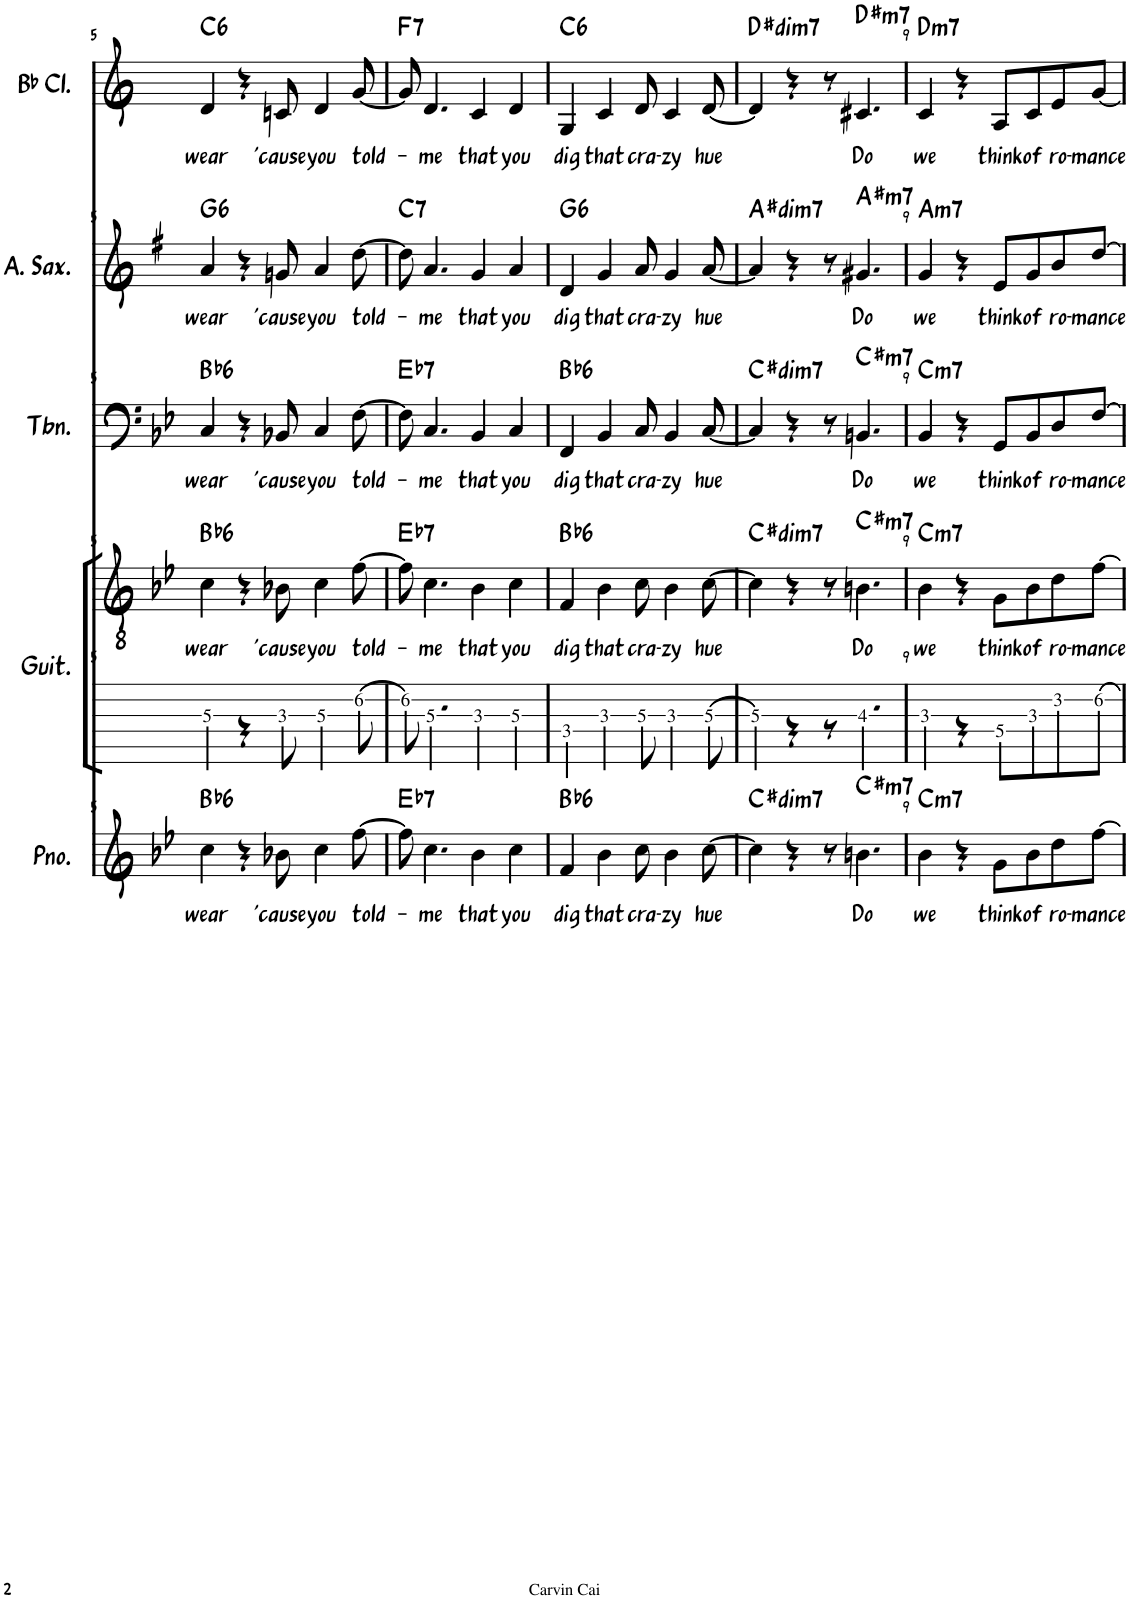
**kern	**text	**harte	**kern	**kern	**text	**harte	**kern	**text	**harte	**kern	**text	**harte	**kern	**text	**harte
*part5	*part5	*part5	*part4	*part4	*part4	*part4	*part3	*part3	*part3	*part2	*part2	*part2	*part1	*part1	*part1
*staff6	*staff6	*	*staff5	*staff4	*staff4	*	*staff3	*staff3	*	*staff2	*staff2	*	*staff1	*staff1	*
*I"钢琴	*	*	*I"原音吉他	*	*	*	*I"长号	*	*	*I"中音萨克斯	*	*	*I"降B调单簧管	*	*
!!LO:PB:g=z
*clefG2	*	*	*	*clefGv2	*	*	*clefF4	*	*	*clefG2	*	*	*clefG2	*	*
*	*	*	*	*	*	*	*	*	*	*Trd5c9	*	*	*Trd1c2	*	*
*k[b-e-]	*	*	*k[b-e-]	*k[b-e-]	*	*	*k[b-e-]	*	*	*k[f#]	*	*	*k[]	*	*
*M4/4	*	*	*M4/4	*M4/4	*	*	*M4/4	*	*	*M4/4	*	*	*M4/4	*	*
=5	=5	=5	=5	=5	=5	=5	=5	=5	=5	=5	=5	=5	=5	=5	=5
!	!LO:LY:b	!LO:H:kt=6	!	!	!LO:LY:b	!LO:H:kt=6	!	!LO:LY:b	!LO:H:kt=6	!	!LO:LY:b	!LO:H:kt=6	!	!LO:LY:b	!LO:H:kt=6
4cc\	wear	Bb:maj6	4c\	4c\	wear	Bb:maj6	4C/	wear	Bb:maj6	4a/	wear	G:maj6	4d/	wear	C:maj6
4r	.	.	4r	4r	.	.	4r	.	.	4r	.	.	4r	.	.
!	!LO:LY:b	!	!	!	!LO:LY:b	!	!	!LO:LY:b	!	!	!LO:LY:b	!	!	!LO:LY:b	!
8b-X\	'cause	.	8B-X\	8B-X\	'cause	.	8BB-X/	'cause	.	8gn/	'cause	.	8cn/	'cause	.
!	!LO:LY:b	!	!	!	!LO:LY:b	!	!	!LO:LY:b	!	!	!LO:LY:b	!	!	!LO:LY:b	!
4cc\	you	.	4c\	4c\	you	.	4C/	you	.	4a/	you	.	4d/	you	.
!	!LO:LY:b	!	!	!	!LO:LY:b	!	!	!LO:LY:b	!	!	!LO:LY:b	!	!	!LO:LY:b	!
[8ff\	told-	.	[8f\	[8f\	told-	.	[8F\	told-	.	[8dd\	told-	.	[8g/	told-	.
=6	=6	=6	=6	=6	=6	=6	=6	=6	=6	=6	=6	=6	=6	=6	=6
!	!	!LO:H:kt=7	!	!	!	!LO:H:kt=7	!	!	!LO:H:kt=7	!	!	!LO:H:kt=7	!	!	!LO:H:kt=7
8ff\]	.	Eb:7	8f\]	8f\]	.	Eb:7	8F\]	.	Eb:7	8dd\]	.	C:7	8g/]	.	F:7
!	!LO:LY:b	!	!	!	!LO:LY:b	!	!	!LO:LY:b	!	!	!LO:LY:b	!	!	!LO:LY:b	!
4.cc\	-me	.	4.c\	4.c\	-me	.	4.C/	-me	.	4.a/	-me	.	4.d/	-me	.
!	!LO:LY:b	!	!	!	!LO:LY:b	!	!	!LO:LY:b	!	!	!LO:LY:b	!	!	!LO:LY:b	!
4b-\	that	.	4B-\	4B-\	that	.	4BB-/	that	.	4g/	that	.	4c/	that	.
!	!LO:LY:b	!	!	!	!LO:LY:b	!	!	!LO:LY:b	!	!	!LO:LY:b	!	!	!LO:LY:b	!
4cc\	you	.	4c\	4c\	you	.	4C/	you	.	4a/	you	.	4d/	you	.
=7	=7	=7	=7	=7	=7	=7	=7	=7	=7	=7	=7	=7	=7	=7	=7
!	!LO:LY:b	!LO:H:kt=6	!	!	!LO:LY:b	!LO:H:kt=6	!	!LO:LY:b	!LO:H:kt=6	!	!LO:LY:b	!LO:H:kt=6	!	!LO:LY:b	!LO:H:kt=6
4f/	dig	Bb:maj6	4F\	4F/	dig	Bb:maj6	4FF/	dig	Bb:maj6	4d/	dig	G:maj6	4G/	dig	C:maj6
!	!LO:LY:b	!	!	!	!LO:LY:b	!	!	!LO:LY:b	!	!	!LO:LY:b	!	!	!LO:LY:b	!
4b-\	that	.	4B-\	4B-\	that	.	4BB-/	that	.	4g/	that	.	4c/	that	.
!	!LO:LY:b	!	!	!	!LO:LY:b	!	!	!LO:LY:b	!	!	!LO:LY:b	!	!	!LO:LY:b	!
8cc\	cra-	.	8c\	8c\	cra-	.	8C/	cra-	.	8a/	cra-	.	8d/	cra-	.
!	!LO:LY:b	!	!	!	!LO:LY:b	!	!	!LO:LY:b	!	!	!LO:LY:b	!	!	!LO:LY:b	!
4b-\	-zy	.	4B-\	4B-\	-zy	.	4BB-/	-zy	.	4g/	-zy	.	4c/	-zy	.
!	!LO:LY:b	!	!	!	!LO:LY:b	!	!	!LO:LY:b	!	!	!LO:LY:b	!	!	!LO:LY:b	!
[8cc\	hue	.	[8c\	[8c\	hue	.	[8C/	hue	.	[8a/	hue	.	[8d/	hue	.
=8	=8	=8	=8	=8	=8	=8	=8	=8	=8	=8	=8	=8	=8	=8	=8
!	!	!LO:H:kt=dim7	!	!	!	!LO:H:kt=dim7	!	!	!LO:H:kt=dim7	!	!	!LO:H:kt=dim7	!	!	!LO:H:kt=dim7
4cc\]	.	C#:dim7	4c\]	4c\]	.	C#:dim7	4C/]	.	C#:dim7	4a/]	.	A#:dim7	4d/]	.	D#:dim7
4r	.	.	4r	4r	.	.	4r	.	.	4r	.	.	4r	.	.
8r	.	.	8r	8r	.	.	8r	.	.	8r	.	.	8r	.	.
!	!LO:LY:b	!LO:H:kt=m7	!	!	!LO:LY:b	!LO:H:kt=m7	!	!LO:LY:b	!LO:H:kt=m7	!	!LO:LY:b	!LO:H:kt=m7	!	!LO:LY:b	!LO:H:kt=m7
4.bn\	Do	C#:min7	4.Bn\	4.Bn\	Do	C#:min7	4.BBn/	Do	C#:min7	4.g#X/	Do	A#:min7	4.c#X/	Do	D#:min7
=9	=9	=9	=9	=9	=9	=9	=9	=9	=9	=9	=9	=9	=9	=9	=9
!	!LO:LY:b	!LO:H:kt=m7	!	!	!LO:LY:b	!LO:H:kt=m7	!	!LO:LY:b	!LO:H:kt=m7	!	!LO:LY:b	!LO:H:kt=m7	!	!LO:LY:b	!LO:H:kt=m7
4b-\	we	C:min7	4B-\	4B-\	we	C:min7	4BB-/	we	C:min7	4g/	we	A:min7	4c/	we	D:min7
4r	.	.	4r	4r	.	.	4r	.	.	4r	.	.	4r	.	.
!	!LO:LY:b	!	!	!	!LO:LY:b	!	!	!LO:LY:b	!	!	!LO:LY:b	!	!	!LO:LY:b	!
8g\L	think	.	8G\L	8G\L	think	.	8GG/L	think	.	8e/L	think	.	8A/L	think	.
!	!LO:LY:b	!	!	!	!LO:LY:b	!	!	!LO:LY:b	!	!	!LO:LY:b	!	!	!LO:LY:b	!
8b-\	of	.	8B-\	8B-\	of	.	8BB-/	of	.	8g/	of	.	8c/	of	.
!	!LO:LY:b	!	!	!	!LO:LY:b	!	!	!LO:LY:b	!	!	!LO:LY:b	!	!	!LO:LY:b	!
8dd\	ro-	.	8d\	8d\	ro-	.	8D/	ro-	.	8b/	ro-	.	8e/	ro-	.
!	!LO:LY:b	!	!	!	!LO:LY:b	!	!	!LO:LY:b	!	!	!LO:LY:b	!	!	!LO:LY:b	!
[8ff\J	-mance	.	[8f\J	[8f\J	-mance	.	[8F/J	-mance	.	[8dd/J	-mance	.	[8g/J	-mance	.
=	=	=	=	=	=	=	=	=	=	=	=	=	=	=	=
*-	*-	*-	*-	*-	*-	*-	*-	*-	*-	*-	*-	*-	*-	*-	*-
